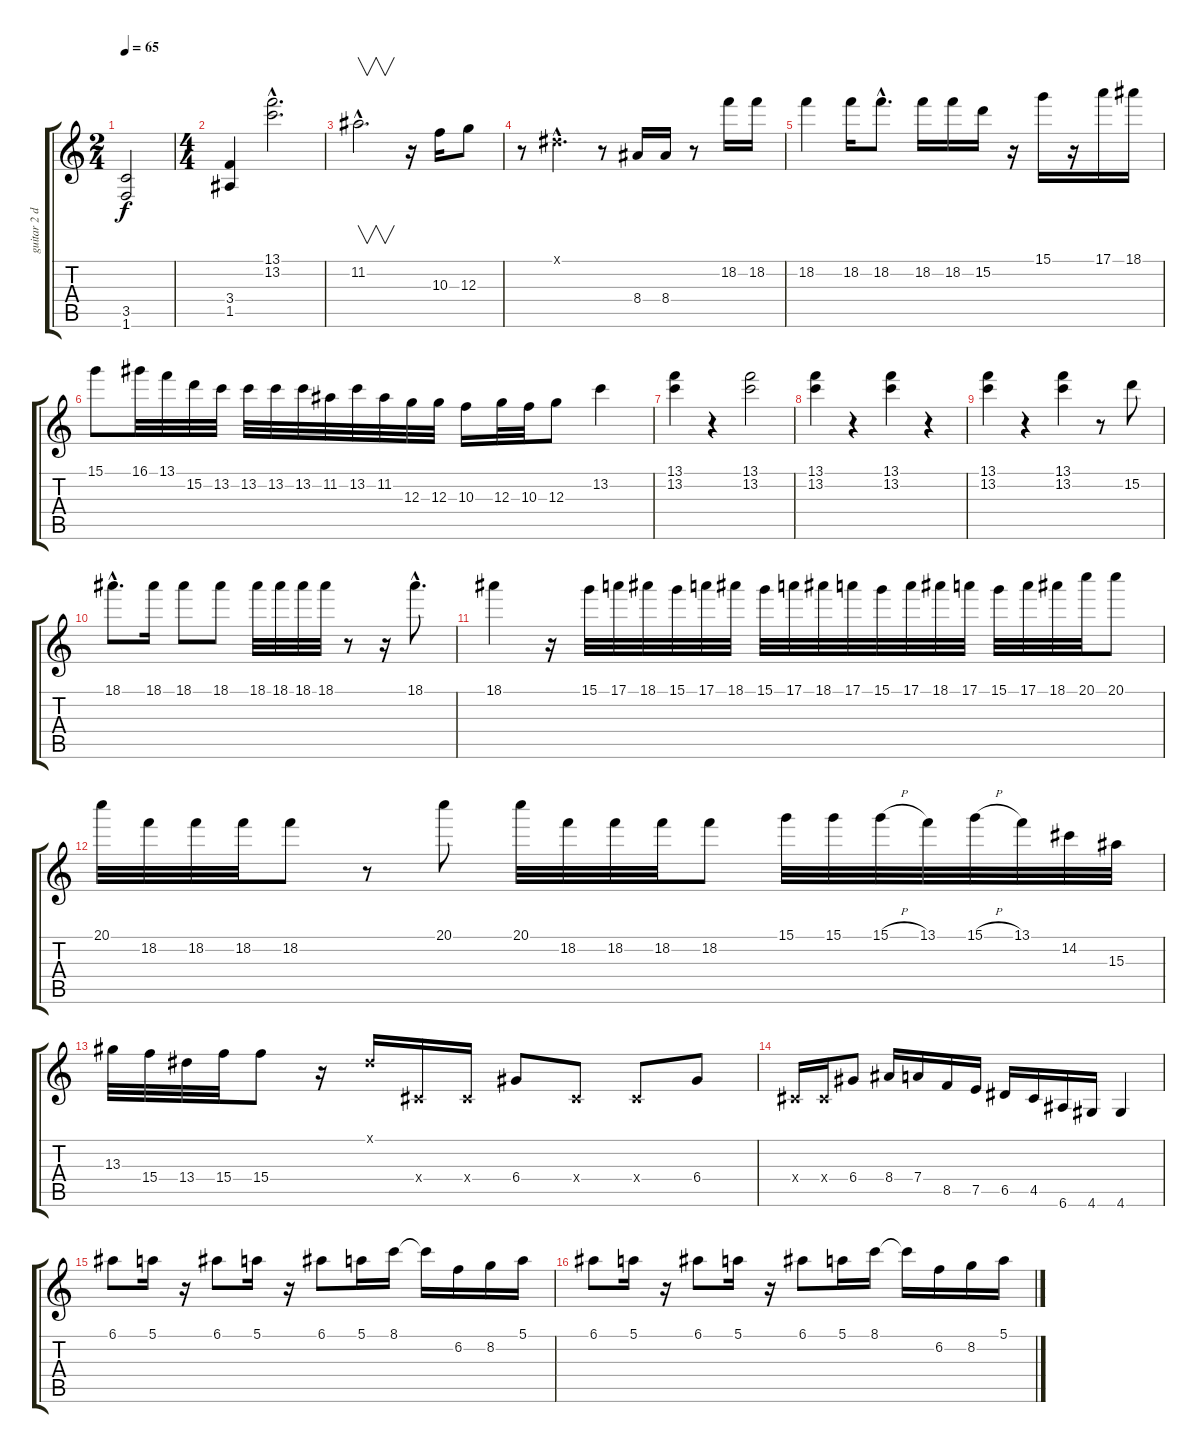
\track ("guitar 2 distorted" "guitar 2 d") {instrument distortionguitar}
\staff {score tabs}
\tuning (E4 B3 G3 D3 A2 E2) {hide}
\ts (2 4)
\tempo 65
\clef g2
\ks c
(3.5 1.6).2{dy f} |
\ts (4 4)
(3.4 1.5).4 (13.1{hac} 13.2{hac}).2{d} |
11.2{hac}.2{v d} r.16 10.3.16 12.3.8 |
r.8 -1.1{hac x}.4{d} r.8 8.4.16 8.4.16 r.8 18.2.16 18.2.16 |
18.2.4 18.2.16 18.2{hac}.8{d} 18.2.16 18.2.16 15.2.16 r.16 15.1.16 r.16 17.1.16 18.1.16 |
15.1.8 16.1.32 13.1.32 15.2.32 13.2.32 13.2.32 13.2.32 13.2.32 11.2.32 13.2.32 11.2.32 12.3.32 12.3.32 10.3.16 12.3.32 10.3.32 12.3.8 13.2.4 |
(13.1 13.2).4 r.4 (13.1 13.2).2 |
(13.1 13.2).4 r.4 (13.1 13.2).4 r.4 |
(13.1 13.2).4 r.4 (13.1 13.2).4 r.8 15.2.8 |
18.1{hac}.8{d} 18.1.16 18.1.8 18.1.8 18.1.32 18.1.32 18.1.32 18.1.32 r.8 r.16 18.1{hac}.8{d} |
18.1.4 r.16 15.1.32 17.1.32 18.1.32 15.1.32 17.1.32 18.1.32 15.1.32 17.1.32 18.1.32 17.1.32 15.1.32 17.1.32 18.1.32 17.1.32 15.1.32 17.1.32 18.1.32 20.1.32 20.1.8 |
20.1.32 18.2.32 18.2.32 18.2.32 18.2.8 r.8 20.1.8 20.1.32 18.2.32 18.2.32 18.2.32 18.2.8 15.1.32 15.1.32 15.1{h}.32 13.1.32 15.1{h}.32 13.1.32 14.2.32 15.3.32 |
13.3.32 15.4.32 13.4.32 15.4.32 15.4.8 r.16 -1.1{x}.16 -1.4{x}.16 -1.4{x}.16 6.4.8 -1.4{x}.8 -1.4{x}.8 6.4.8 |
-1.4{x}.16 -1.4{x}.16 6.4.8 8.4.16 7.4.16 8.5.16 7.5.16 6.5.16 4.5.16 6.6.16 4.6.16 4.6.4 |
6.1.8 5.1.16 r.16 6.1.8 5.1.16 r.16 6.1.8 5.1.16 8.1.16 8.1{t}.16 6.2.16 8.2.16 5.1.16 |
6.1.8 5.1.16 r.16 6.1.8 5.1.16 r.16 6.1.8 5.1.16 8.1.16 8.1{t}.16 6.2.16 8.2.16 5.1.16
